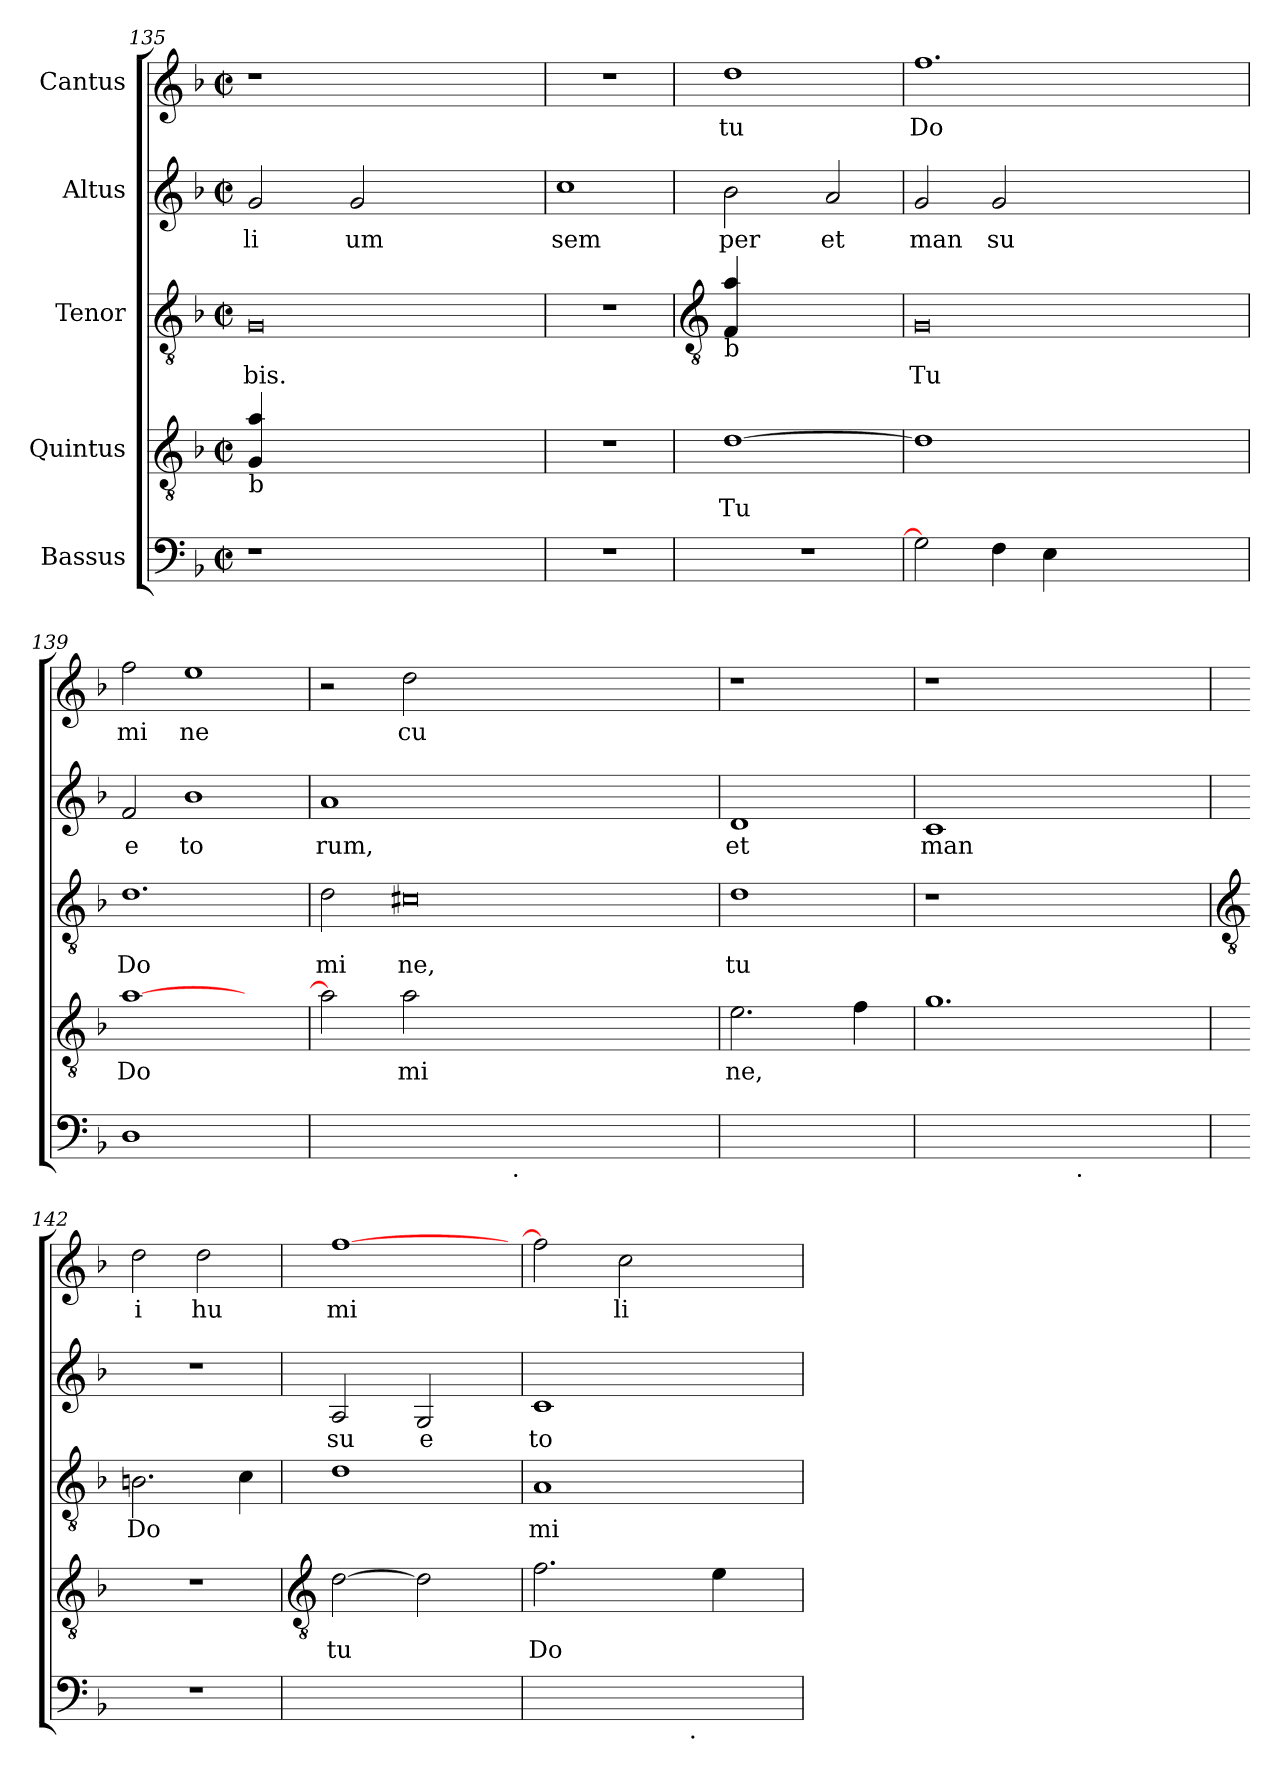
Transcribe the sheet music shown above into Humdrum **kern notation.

**kern	**kern	**text	**kern	**text	**kern	**text	**kern	**text
*part5	*part4	*part4	*part3	*part3	*part2	*part2	*part1	*part1
*staff5	*staff4	*staff4	*staff3	*staff3	*staff2	*staff2	*staff1	*staff1
*I"Bassus	*I"Quintus	*	*I"Tenor	*	*I"Altus	*	*I"Cantus	*
!!LO:LB:g=z
*clefF4	*clefGv2	*	*clefGv2	*	*clefG2	*	*clefG2	*
*k[b-]	*k[b-]	*	*k[b-]	*	*k[b-]	*	*k[b-]	*
*F:	*F:	*	*F:	*	*F:	*	*F:	*
*M2/2	*M2/2	*	*M2/2	*	*M2/2	*	*M2/2	*
*met(c|)	*met(c|)	*	*met(c|)	*	*met(c|)	*	*met(c|)	*
=135A	=135A	=135A	=135A	=135A	=135A	=135A	=135A	=135A
!	!LO:TX:b:t=b	!	!	!	!	!	!	!
!	!	!	!	!LO:LY:b	!	!LO:LY:b	!	!
1r	4G/ 4a/	.	0G	bis.	2g/	li	1r	.
.	1..ryy	.	.	.	.	.	.	.
!	!	!	!	!	!	!LO:LY:b	!	!
.	.	.	.	.	2g/	um	.	.
1ryy	.	.	.	.	1ryy	.	1ryy	.
=136	=136	=136	=136	=136	=136	=136	=136	=136
!	!	!	!	!	!	!LO:LY:b	!	!
1r	1r	.	1r	.	1cc	sem	1r	.
!!LO:LB:g=z
=137	=137	=137	=137	=137	=137	=137	=137	=137
*	*	*	*clefGv2	*	*	*	*	*
!	!	!	!LO:TX:b:t=b	!	!	!	!	!
!	!	!LO:LY:b	!	!	!	!LO:LY:b	!	!LO:LY:b
1r	[1d	Tu	4F/ 4a/	.	2b-\	per	1dd	tu
.	.	.	2.ryy	.	.	.	.	.
!	!	!	!	!	!	!LO:LY:b	!	!
.	.	.	.	.	2a/	et	.	.
!!LO:LB:g=z
=138	=138	=138	=138	=138	=138	=138	=138	=138
!	!	!	!	!LO:LY:b	!	!LO:LY:b	!	!LO:LY:b
2G\]	1d]	.	0G	Tu	2g/	man	1.ff	Do
!	!	!	!	!	!	!LO:LY:b	!	!
4F\	.	.	.	.	2g/	su	.	.
4E\	.	.	.	.	.	.	.	.
1ryy	1ryy	.	.	.	1ryy	.	.	.
.	.	.	.	.	.	.	2ryy	.
=139A	=139A	=139A	=139A	=139A	=139A	=139A	=139A	=139A
!	!	!LO:LY:b	!	!LO:LY:b	!	!LO:LY:b	!	!LO:LY:b
1D	[1a	Do	1.d	Do	2f/	e	2ff\	mi
!	!	!	!	!	!	!LO:LY:b	!	!LO:LY:b
.	.	.	.	.	1b-	to	1ee	ne
2ryy	2ryy	.	.	.	.	.	.	.
=139B	=139B	=139B	=139B	=139B	=139B	=139B	=139B	=139B
!	!	!	!	!LO:LY:b	!	!LO:LY:b	!	!
4ryy	2a\]	.	2d\	mi	1a	rum,	2r	.
4ryy	.	.	.	.	.	.	.	.
!	!	!LO:LY:b	!	!LO:LY:b	!	!	!	!LO:LY:b
4ryy	2a\	mi	0c#X	ne,	.	.	2dd\	cu
32ryy	.	.	.	.	.	.	.	.
32ryy	.	.	.	.	.	.	.	.
32ryy	.	.	.	.	.	.	.	.
32ryy	.	.	.	.	.	.	.	.
32ryy	.	.	.	.	.	.	.	.
32ryy	.	.	.	.	.	.	.	.
!LO:TX:b:t=.	!	!	!	!	!	!	!	!
32ryy	.	.	.	.	.	.	.	.
4ryy	.	.	.	.	.	.	.	.
.	1.ryy	.	.	.	1.ryy	.	1.ryy	.
1ryy	.	.	.	.	.	.	.	.
4ryy	.	.	.	.	.	.	.	.
32ryy	.	.	.	.	.	.	.	.
=140A	=140A	=140A	=140A	=140A	=140A	=140A	=140A	=140A
!	!	!LO:LY:b	!	!LO:LY:b	!	!LO:LY:b	!	!
4ryy	2.e\	ne,	1d	tu	1d	et	1r	.
4ryy	.	.	.	.	.	.	.	.
4ryy	.	.	.	.	.	.	.	.
32ryy	4f\	.	.	.	.	.	.	.
4ryy	.	.	.	.	.	.	.	.
.	32ryy	.	32ryy	.	32ryy	.	32ryy	.
=141	=141	=141	=141	=141	=141	=141	=141	=141
!	!	!	!	!	!	!LO:LY:b	!	!
4ryy	1.g	.	1r	.	1c	man	1r	.
4ryy	.	.	.	.	.	.	.	.
32ryy	.	.	.	.	.	.	.	.
32ryy	.	.	.	.	.	.	.	.
32ryy	.	.	.	.	.	.	.	.
32ryy	.	.	.	.	.	.	.	.
32ryy	.	.	.	.	.	.	.	.
32ryy	.	.	.	.	.	.	.	.
!LO:TX:b:t=.	!	!	!	!	!	!	!	!
32ryy	.	.	.	.	.	.	.	.
4ryy	.	.	.	.	.	.	.	.
2ryy	.	.	.	.	.	.	.	.
.	.	.	2ryy	.	2ryy	.	2ryy	.
32ryy	.	.	.	.	.	.	.	.
!!LO:LB:g=z
=142	=142	=142	=142	=142	=142	=142	=142	=142
*	*	*	*clefGv2	*	*	*	*	*
!	!	!	!	!LO:LY:b	!	!	!	!LO:LY:b
1r	1r	.	2.Bn\	Do	1r	.	2dd\	i
!	!	!	!	!	!	!	!	!LO:LY:b
.	.	.	.	.	.	.	2dd\	hu
.	.	.	4c\	.	.	.	.	.
!!LO:LB:g=z
=142A	=142A	=142A	=142A	=142A	=142A	=142A	=142A	=142A
*	*clefGv2	*	*	*	*	*	*	*
!	!	!LO:LY:b	!	!	!	!LO:LY:b	!	!LO:LY:b
4ryy	[2d\	tu	1d	.	2A/	su	[1ff	mi
4ryy	.	.	.	.	.	.	.	.
!	!	!	!	!	!	!LO:LY:b	!	!
4ryy	2d\]	.	.	.	2G/	e	.	.
32ryy	.	.	.	.	.	.	.	.
4ryy	.	.	.	.	.	.	.	.
.	32ryy	.	32ryy	.	32ryy	.	32ryy	.
=143A	=143A	=143A	=143A	=143A	=143A	=143A	=143A	=143A
!	!	!LO:LY:b	!	!LO:LY:b	!	!LO:LY:b	!	!
4ryy	2.f\	Do	1A	mi	1c	to	2ff\]	.
4ryy	.	.	.	.	.	.	.	.
!	!	!	!	!	!	!	!	!LO:LY:b
32ryy	.	.	.	.	.	.	2cc\	li
32ryy	.	.	.	.	.	.	.	.
32ryy	.	.	.	.	.	.	.	.
32ryy	.	.	.	.	.	.	.	.
32ryy	.	.	.	.	.	.	.	.
32ryy	.	.	.	.	.	.	.	.
!LO:TX:b:t=.	!	!	!	!	!	!	!	!
32ryy	.	.	.	.	.	.	.	.
4ryy	.	.	.	.	.	.	.	.
.	4e\	.	.	.	.	.	.	.
4ryy	.	.	.	.	.	.	.	.
.	8..ryy	.	8..ryy	.	8..ryy	.	8..ryy	.
=	=	=	=	=	=	=	=	=
*-	*-	*-	*-	*-	*-	*-	*-	*-
